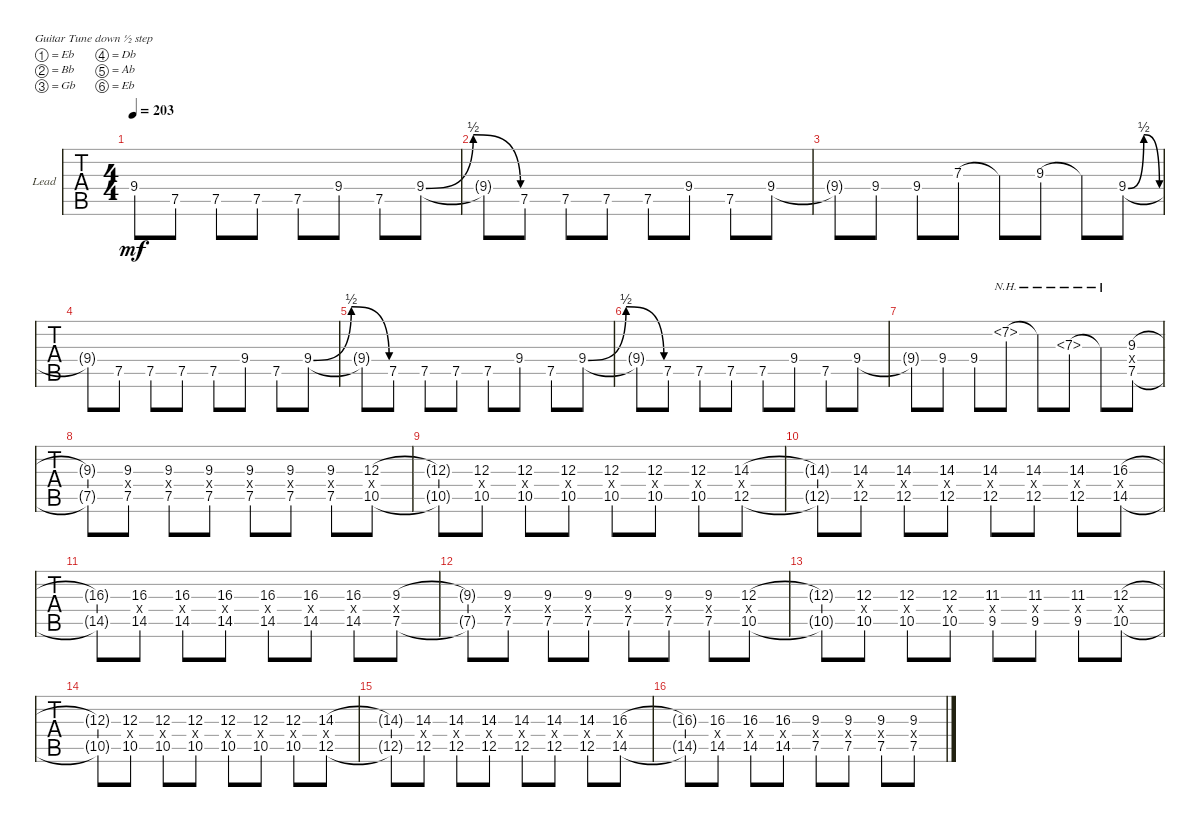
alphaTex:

\defaultSystemsLayout 4
\bracketExtendMode groupsimilarinstruments
\firstSystemTrackNameOrientation horizontal
\otherSystemsTrackNameOrientation horizontal
\track ("Zach Blair - Guitar One" "Lead") {instrument distortionguitar}
\staff {tabs}
\tuning (Eb4 Bb3 Gb3 Db3 Ab2 Eb2)
\ts (4 4)
\tempo 203
\clef g2
\ks c
9.4{t}.8{dy mf} 7.5.8 7.5.8 7.5.8 7.5.8 9.4.8 7.5.8 9.4{be (bendrelease 0 0 53.4 2 53.4 2 60 0)}.8 |
9.4{t}.8 7.5.8 7.5.8 7.5.8 7.5.8 9.4.8 7.5.8 9.4.8 |
9.4{t}.8 9.4.8 9.4.8 7.3.8 7.3{t}.8 9.3.8 9.3{t}.8 9.4{be (bendrelease 0 0 53.4 2 53.4 2 60 0)}.8 |
9.4{t}.8 7.5.8 7.5.8 7.5.8 7.5.8 9.4.8 7.5.8 9.4{be (bendrelease 0 0 53.4 2 53.4 2 60 0)}.8 |
9.4{t}.8 7.5.8 7.5.8 7.5.8 7.5.8 9.4.8 7.5.8 9.4{be (bendrelease 0 0 53.4 2 53.4 2 60 0)}.8 |
9.4{t}.8 7.5.8 7.5.8 7.5.8 7.5.8 9.4.8 7.5.8 9.4.8 |
9.4{t}.8 9.4.8 9.4.8 7.2{nh}.8 7.2{nh t}.8 7.3{nh}.8 7.3{nh t}.8 (7.5 9.3 7.4{x}).8 |
(9.3{t} 7.5{t}).8 (7.5 9.3 7.4{x}).8 (7.5 9.3 7.4{x}).8 (7.5 9.3 7.4{x}).8 (7.5 9.3 7.4{x}).8 (7.5 9.3 7.4{x}).8 (7.5 9.3 7.4{x}).8 (10.5 12.3 10.4{x}).8 |
(10.5{t} 12.3{t}).8 (10.5 12.3 10.4{x}).8 (10.5 12.3 10.4{x}).8 (10.5 12.3 10.4{x}).8 (10.5 12.3 10.4{x}).8 (10.5 12.3 10.4{x}).8 (10.5 12.3 10.4{x}).8 (12.5 14.3 12.4{x}).8 |
(12.5{t} 14.3{t}).8 (12.5 14.3 12.4{x}).8 (12.5 14.3 12.4{x}).8 (12.5 14.3 12.4{x}).8 (12.5 14.3 12.4{x}).8 (12.5 14.3 12.4{x}).8 (12.5 14.3 12.4{x}).8 (14.5 16.3 14.4{x}).8 |
(14.5{t} 16.3{t}).8 (14.5 16.3 14.4{x}).8 (14.5 16.3 14.4{x}).8 (14.5 16.3 14.4{x}).8 (14.5 16.3 14.4{x}).8 (14.5 16.3 14.4{x}).8 (14.5 16.3 14.4{x}).8 (7.5 9.3 7.4{x}).8 |
(9.3{t} 7.5{t}).8 (7.5 9.3 7.4{x}).8 (7.5 9.3 7.4{x}).8 (7.5 9.3 7.4{x}).8 (7.5 9.3 7.4{x}).8 (7.5 9.3 7.4{x}).8 (7.5 9.3 7.4{x}).8 (10.5 12.3 10.4{x}).8 |
(10.5{t} 12.3{t}).8 (10.5 12.3 10.4{x}).8 (10.5 12.3 10.4{x}).8 (10.5 12.3 10.4{x}).8 (9.5 11.3 10.4{x}).8 (9.5 11.3 10.4{x}).8 (9.5 11.3 10.4{x}).8 (10.5 12.3 12.4{x}).8 |
(10.5{t} 12.3{t}).8 (10.5 12.3 10.4{x}).8 (10.5 12.3 10.4{x}).8 (10.5 12.3 10.4{x}).8 (10.5 12.3 10.4{x}).8 (10.5 12.3 10.4{x}).8 (10.5 12.3 10.4{x}).8 (12.5 14.3 12.4{x}).8 |
(14.3{t} 12.5{t}).8 (12.5 14.3 12.4{x}).8 (12.5 14.3 12.4{x}).8 (12.5 14.3 12.4{x}).8 (12.5 14.3 12.4{x}).8 (12.5 14.3 12.4{x}).8 (12.5 14.3 12.4{x}).8 (14.5 16.3 14.4{x}).8 |
(14.5{t} 16.3{t}).8 (16.3 14.5 14.4{x}).8 (16.3 14.5 14.4{x}).8 (16.3 14.5 14.4{x}).8 (9.3 7.5 7.4{x}).8 (9.3 7.5 7.4{x}).8 (9.3 7.5 7.4{x}).8 (9.3 7.5 7.4{x}).8
